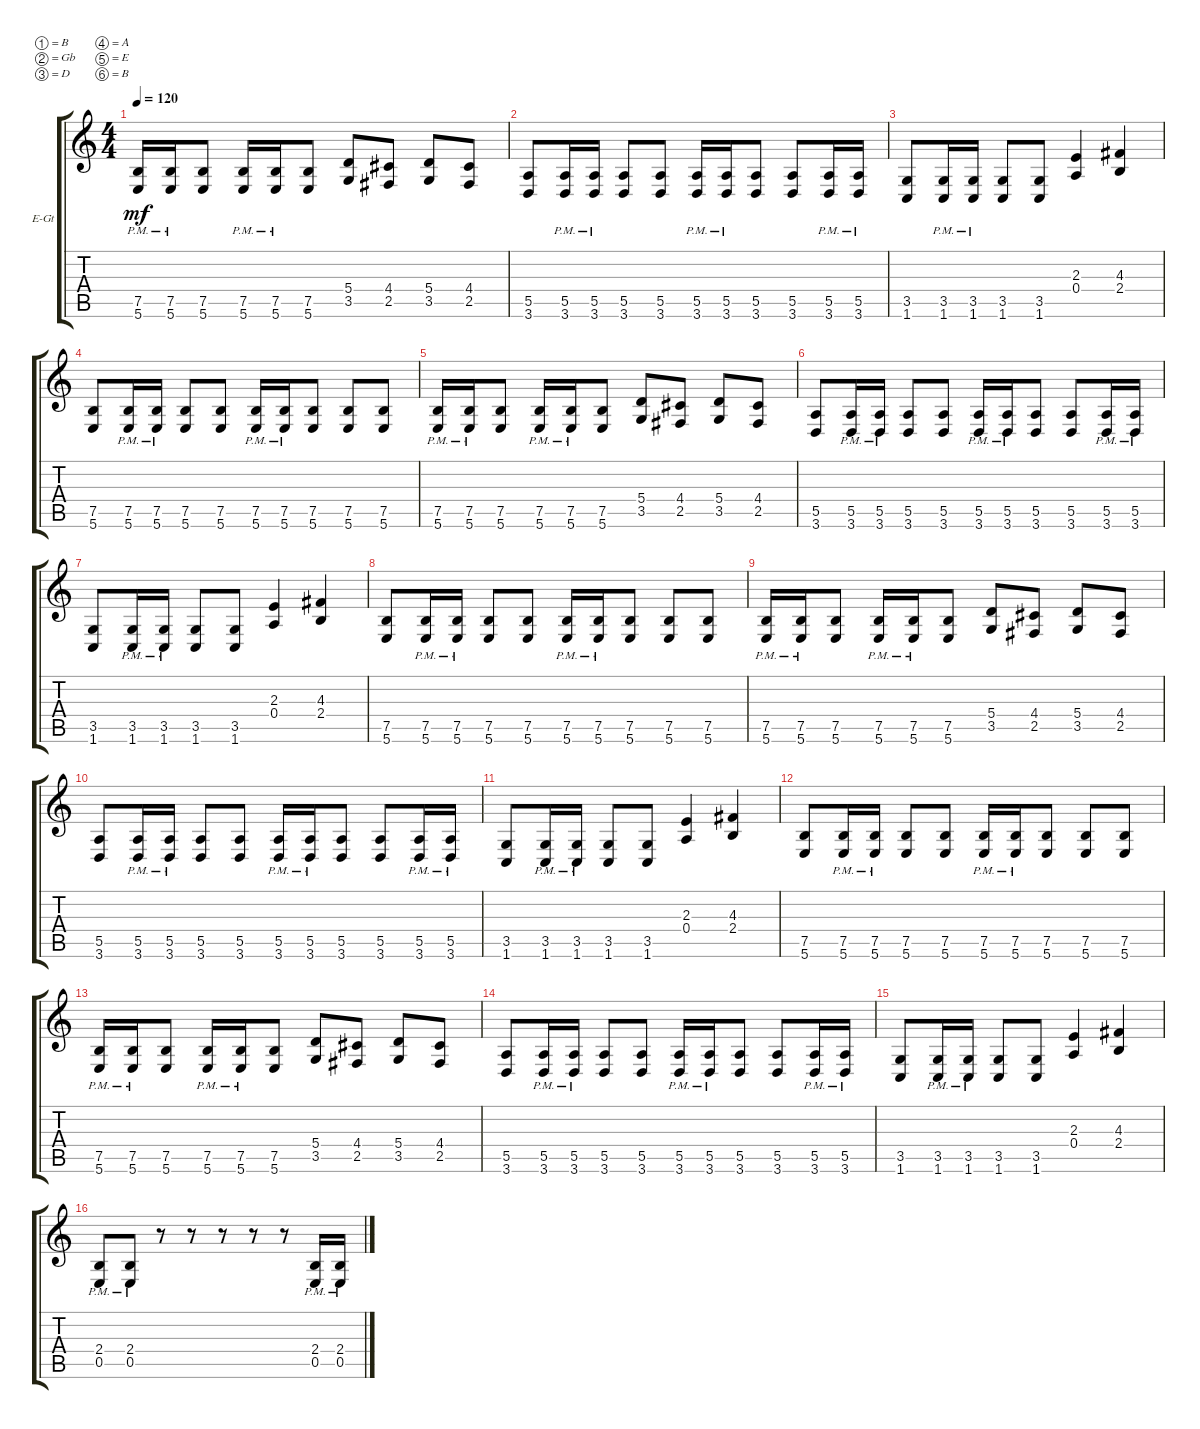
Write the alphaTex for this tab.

\bracketExtendMode groupsimilarinstruments
\firstSystemTrackNameOrientation horizontal
\otherSystemsTrackNameOrientation horizontal
\track ("Guitar 1" "E-Gt") {instrument distortionguitar}
\staff {score tabs}
\tuning (B3 Gb3 D3 A2 E2 B1)
\ts (4 4)
\tempo 120
\clef g2
\ks c
(7.5{pm} 5.6{pm}).16{dy mf} (7.5{pm} 5.6{pm}).16 (7.5 5.6).8 (7.5{pm} 5.6{pm}).16 (7.5{pm} 5.6{pm}).16 (7.5 5.6).8 (3.5 5.4).8 (2.5 4.4).8 (3.5 5.4).8 (2.5 4.4).8 |
(3.6 5.5).8 (3.6{pm} 5.5{pm}).16 (3.6{pm} 5.5{pm}).16 (3.6 5.5).8 (3.6 5.5).8 (3.6{pm} 5.5{pm}).16 (3.6{pm} 5.5{pm}).16 (3.6 5.5).8 (3.6 5.5).8 (3.6{pm} 5.5{pm}).16 (3.6{pm} 5.5{pm}).16 |
(1.6 3.5).8 (1.6{pm} 3.5{pm}).16 (1.6{pm} 3.5{pm}).16 (1.6 3.5).8 (1.6 3.5).8 (0.4 2.3).4 (2.4 4.3).4 |
(7.5 5.6).8 (7.5{pm} 5.6{pm}).16 (7.5{pm} 5.6{pm}).16 (7.5 5.6).8 (7.5 5.6).8 (7.5{pm} 5.6{pm}).16 (7.5{pm} 5.6{pm}).16 (7.5 5.6).8 (7.5 5.6).8 (7.5 5.6).8 |
(7.5{pm} 5.6{pm}).16 (7.5{pm} 5.6{pm}).16 (7.5 5.6).8 (7.5{pm} 5.6{pm}).16 (7.5{pm} 5.6{pm}).16 (7.5 5.6).8 (3.5 5.4).8 (2.5 4.4).8 (3.5 5.4).8 (2.5 4.4).8 |
(3.6 5.5).8 (3.6{pm} 5.5{pm}).16 (3.6{pm} 5.5{pm}).16 (3.6 5.5).8 (3.6 5.5).8 (3.6{pm} 5.5{pm}).16 (3.6{pm} 5.5{pm}).16 (3.6 5.5).8 (3.6 5.5).8 (3.6{pm} 5.5{pm}).16 (3.6{pm} 5.5{pm}).16 |
(1.6 3.5).8 (1.6{pm} 3.5{pm}).16 (1.6{pm} 3.5{pm}).16 (1.6 3.5).8 (1.6 3.5).8 (0.4 2.3).4 (2.4 4.3).4 |
(7.5 5.6).8 (7.5{pm} 5.6{pm}).16 (7.5{pm} 5.6{pm}).16 (7.5 5.6).8 (7.5 5.6).8 (7.5{pm} 5.6{pm}).16 (7.5{pm} 5.6{pm}).16 (7.5 5.6).8 (7.5 5.6).8 (7.5 5.6).8 |
(7.5{pm} 5.6{pm}).16 (7.5{pm} 5.6{pm}).16 (7.5 5.6).8 (7.5{pm} 5.6{pm}).16 (7.5{pm} 5.6{pm}).16 (7.5 5.6).8 (3.5 5.4).8 (2.5 4.4).8 (3.5 5.4).8 (2.5 4.4).8 |
(3.6 5.5).8 (3.6{pm} 5.5{pm}).16 (3.6{pm} 5.5{pm}).16 (3.6 5.5).8 (3.6 5.5).8 (3.6{pm} 5.5{pm}).16 (3.6{pm} 5.5{pm}).16 (3.6 5.5).8 (3.6 5.5).8 (3.6{pm} 5.5{pm}).16 (3.6{pm} 5.5{pm}).16 |
(1.6 3.5).8 (1.6{pm} 3.5{pm}).16 (1.6{pm} 3.5{pm}).16 (1.6 3.5).8 (1.6 3.5).8 (0.4 2.3).4 (2.4 4.3).4 |
(7.5 5.6).8 (7.5{pm} 5.6{pm}).16 (7.5{pm} 5.6{pm}).16 (7.5 5.6).8 (7.5 5.6).8 (7.5{pm} 5.6{pm}).16 (7.5{pm} 5.6{pm}).16 (7.5 5.6).8 (7.5 5.6).8 (7.5 5.6).8 |
(7.5{pm} 5.6{pm}).16 (7.5{pm} 5.6{pm}).16 (7.5 5.6).8 (7.5{pm} 5.6{pm}).16 (7.5{pm} 5.6{pm}).16 (7.5 5.6).8 (3.5 5.4).8 (2.5 4.4).8 (3.5 5.4).8 (2.5 4.4).8 |
(3.6 5.5).8 (3.6{pm} 5.5{pm}).16 (3.6{pm} 5.5{pm}).16 (3.6 5.5).8 (3.6 5.5).8 (3.6{pm} 5.5{pm}).16 (3.6{pm} 5.5{pm}).16 (3.6 5.5).8 (3.6 5.5).8 (3.6{pm} 5.5{pm}).16 (3.6{pm} 5.5{pm}).16 |
(1.6 3.5).8 (1.6{pm} 3.5{pm}).16 (1.6{pm} 3.5{pm}).16 (1.6 3.5).8 (1.6 3.5).8 (0.4 2.3).4 (2.4 4.3).4 |
(0.5{pm} 2.4{pm}).8 (0.5{pm} 2.4{pm}).8 r.8 r.8 r.8 r.8 r.8 (0.5{pm} 2.4{pm}).16 (0.5{pm} 2.4{pm}).16
